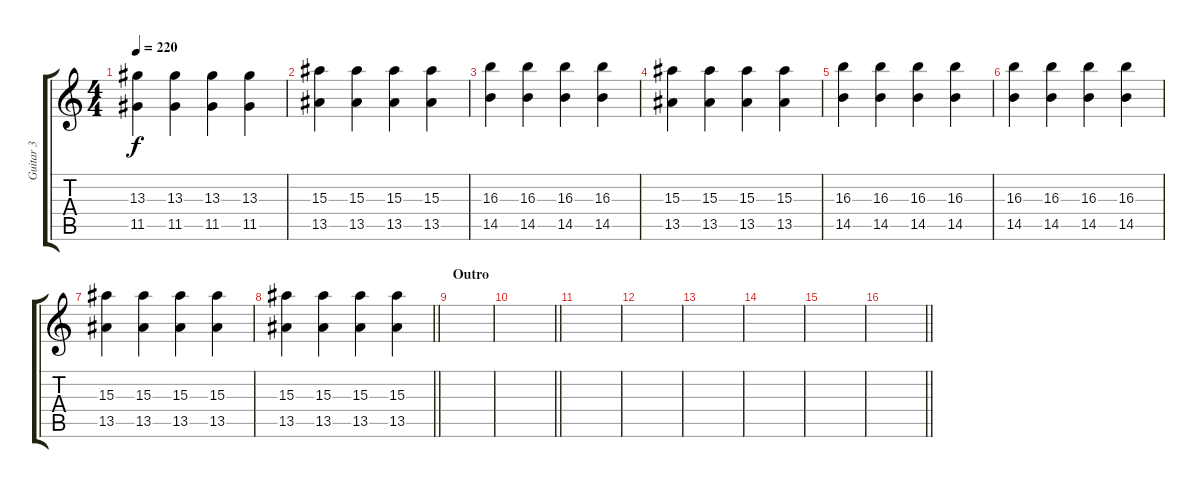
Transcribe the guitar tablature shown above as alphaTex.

\track ("Guitar 3" "Guitar 3") {instrument distortionguitar}
\staff {score tabs}
\tuning (E4 B3 G3 D3 A2 E2) {hide}
\ts (4 4)
\tempo 220
\clef g2
\ks c
(13.3 11.5).4{dy f} (13.3 11.5).4 (13.3 11.5).4 (13.3 11.5).4 |
(15.3 13.5).4 (15.3 13.5).4 (15.3 13.5).4 (15.3 13.5).4 |
(16.3 14.5).4 (16.3 14.5).4 (16.3 14.5).4 (16.3 14.5).4 |
(15.3 13.5).4 (15.3 13.5).4 (15.3 13.5).4 (15.3 13.5).4 |
(16.3 14.5).4 (16.3 14.5).4 (16.3 14.5).4 (16.3 14.5).4 |
(16.3 14.5).4 (16.3 14.5).4 (16.3 14.5).4 (16.3 14.5).4 |
(15.3 13.5).4 (15.3 13.5).4 (15.3 13.5).4 (15.3 13.5).4 |
\barLineRight lightlight
(15.3 13.5).4 (15.3 13.5).4 (15.3 13.5).4 (15.3 13.5).4 |
\section ("" "Outro")
|
\barLineRight lightlight
|
|
|
|
|
|
\barLineRight lightlight
